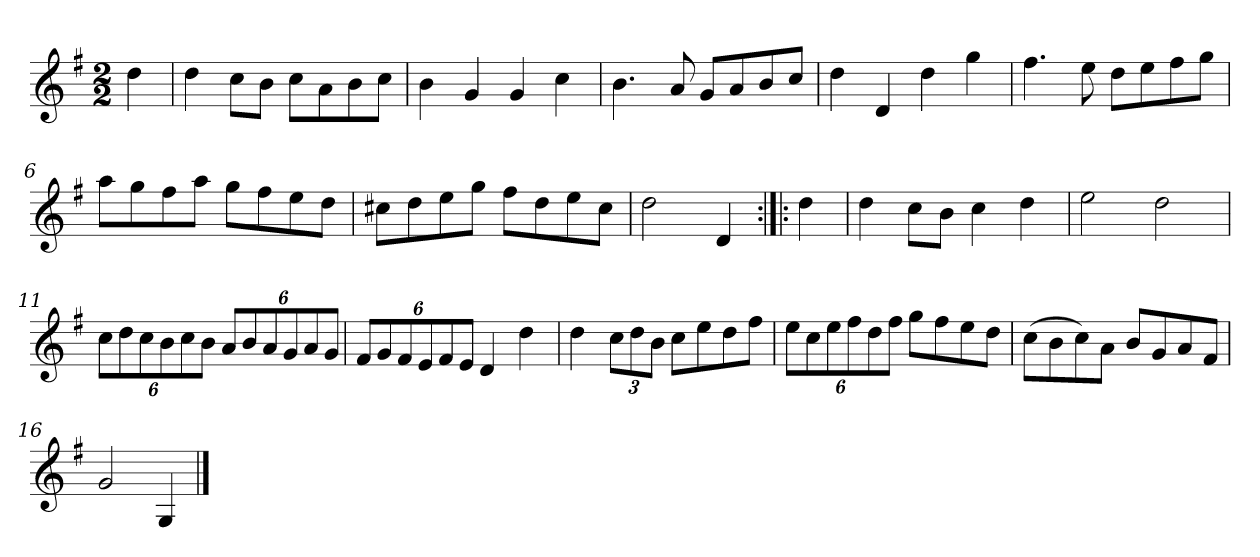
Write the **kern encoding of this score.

**kern
*part1
*staff1
*clefG2
*k[f#]
*G:
*M2/2
*MM120
=
4dd
=1
4dd
8cc\L
8b\J
8cc\L
8a\
8b\
8cc\J
=2
4b
4g
4g
4cc
=3
4.b
8a
8g/L
8a/
8b/
8cc/J
=4
4dd
4d
4dd
4gg
=5
4.ff#
8ee
8dd\L
8ee\
8ff#\
8gg\J
=6
8aa\L
8gg\
8ff#\
8aa\J
8gg\L
8ff#\
8ee\
8dd\J
=7
8cc#X\L
8dd\
8ee\
8gg\J
8ff#\L
8dd\
8ee\
8cc#\J
=8
2dd
4d
=:|!|:
4dd
=9
4dd
8cc\L
8b\J
4cc
4dd
=10
2ee
2dd
=11
12cc\L
12dd\
12cc\
12b\
12cc\
12b\J
12a/L
12b/
12a/
12g/
12a/
12g/J
=12
12f#/L
12g/
12f#/
12e/
12f#/
12e/J
4d
4dd
=13
4dd
12cc\L
12dd\
12b\J
8cc\L
8ee\
8dd\
8ff#\J
=14
12ee\L
12cc\
12ee\
12ff#\
12dd\
12ff#\J
8gg\L
8ff#\
8ee\
8dd\J
=15
(8cc\L
8b\
8cc\)
8a\J
8b/L
8g/
8a/
8f#/J
=16
2g
4G
==
*-
